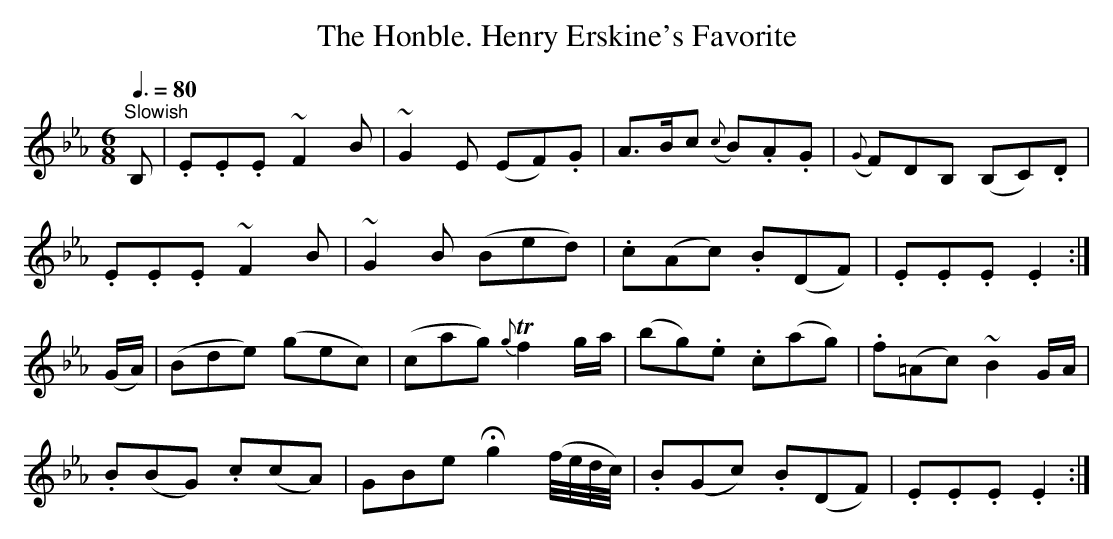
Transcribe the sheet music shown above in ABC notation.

X:1
T:The Honble. Henry Erskine's Favorite
M:6/8
L:1/8
Q:3/8=80
K:Eb
"^Slowish"
 B,   |.E.E.E ~F2B  |~G2E     (EF).G            | A>Bc ({c}B).A.G|({G}F)DB,  (B,C).D|
       .E.E.E ~F2B  |~G2B     (Bed)             |.c(Ac)   .B(DF) |   .E.E.E  .E2   :|
(G/A/)|(Bde)  (gec) |(cag) {g}Tf2g/a/           |(bg).e   .c(ag) |   .f(=Ac) ~B2G/A/|
       .B(BG) .c(cA)| GBe     Hg2 (f//e//d//c//)|.B(Gc)   .B(DF) |   .E.E.E  .E2   :|
